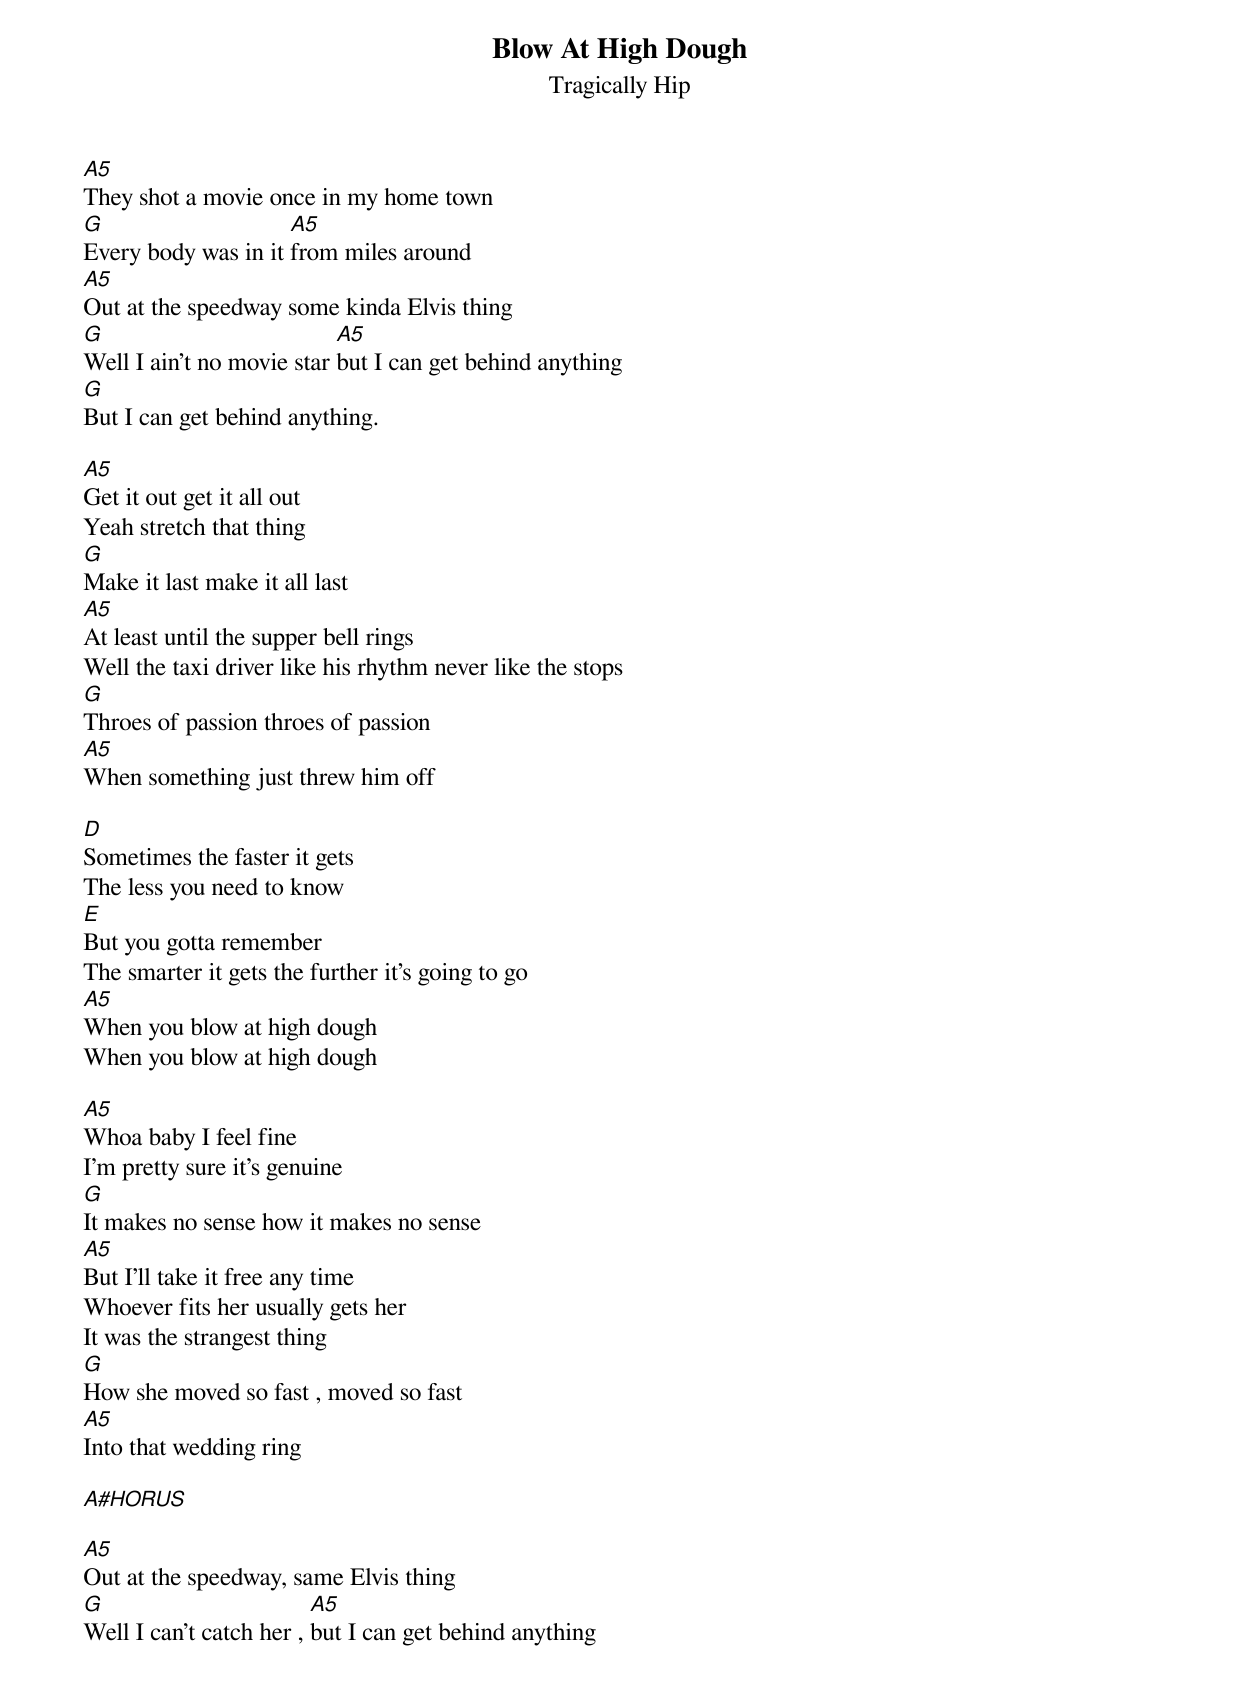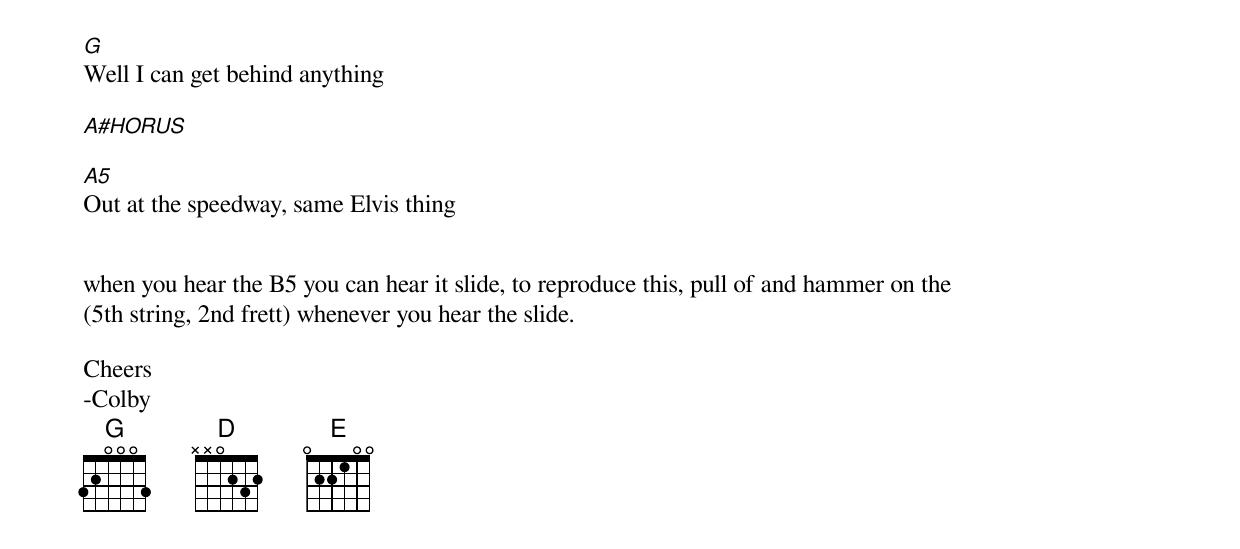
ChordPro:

{t:Blow At High Dough}
{st:Tragically Hip}

[A5]They shot a movie once in my home town
[G]Every body was in it [A5]from miles around
[A5]Out at the speedway some kinda Elvis thing
[G]Well I ain't no movie star [A5]but I can get behind anything
[G]But I can get behind anything.

[A5]Get it out get it all out
Yeah stretch that thing
[G]Make it last make it all last
[A5]At least until the supper bell rings
Well the taxi driver like his rhythm never like the stops
[G]Throes of passion throes of passion
[A5]When something just threw him off

[D]Sometimes the faster it gets
The less you need to know
[E]But you gotta remember
The smarter it gets the further it's going to go
[A5]When you blow at high dough
When you blow at high dough

[A5]Whoa baby I feel fine
I'm pretty sure it's genuine
[G]It makes no sense how it makes no sense
[A5]But I'll take it free any time
Whoever fits her usually gets her
It was the strangest thing
[G]How she moved so fast , moved so fast
[A5]Into that wedding ring

[A#HORUS]

[A5]Out at the speedway, same Elvis thing
[G]Well I can't catch her , [A5]but I can get behind anything
[G]Well I can get behind anything

[A#HORUS]

[A5]Out at the speedway, same Elvis thing


when you hear the B5 you can hear it slide, to reproduce this, pull of and hammer on the
(5th string, 2nd frett) whenever you hear the slide.

Cheers
-Colby
